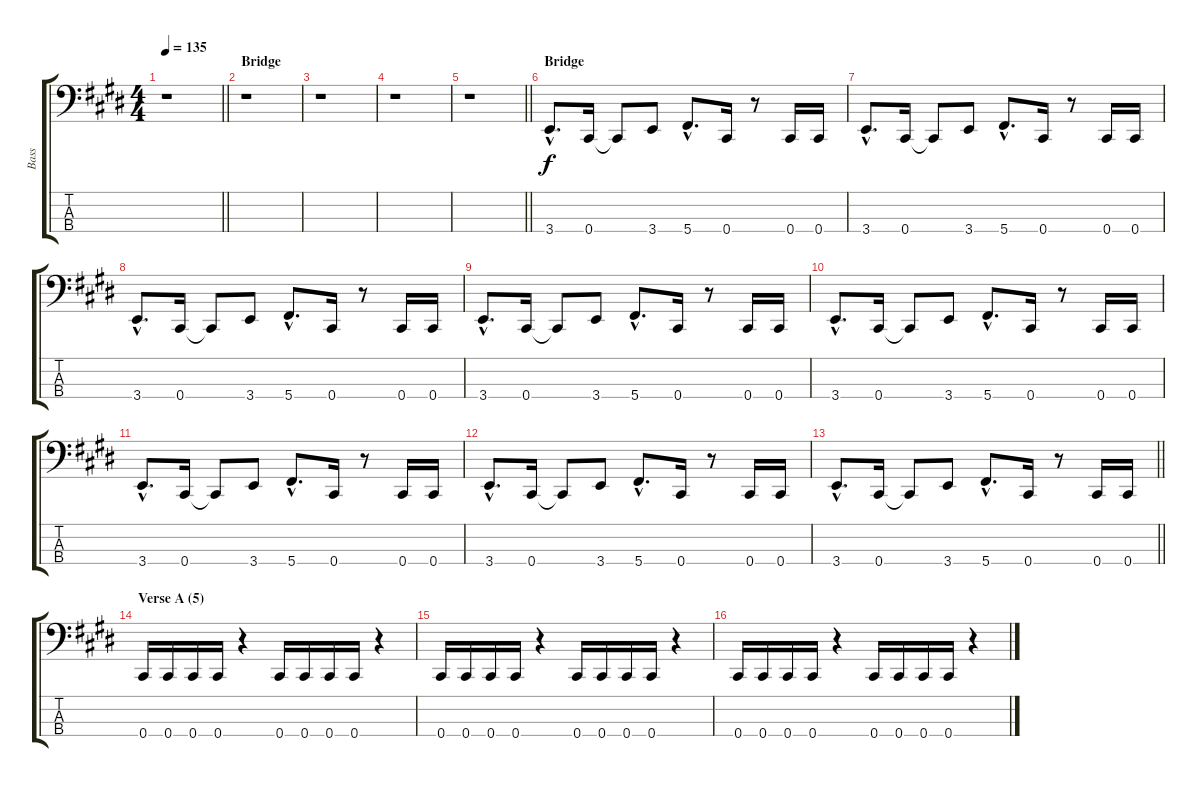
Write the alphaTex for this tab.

\track ("Bass" "Bass") {instrument electricbasspick}
\staff {score tabs}
\tuning (E2 B1 Gb1 Db1) {hide}
\ts (4 4)
\tempo 135
\clef f4
\barLineRight lightlight
\ks c#minor
r.1{dy f} |
\section ("" "Bridge")
r.1 |
r.1 |
r.1 |
\barLineRight lightlight
r.1 |
\section ("" "Bridge")
3.4{hac}.8{d} 0.4.16 0.4{t}.8 3.4.8 5.4{hac}.8{d} 0.4.16 r.8 0.4.16 0.4.16 |
3.4{hac}.8{d} 0.4.16 0.4{t}.8 3.4.8 5.4{hac}.8{d} 0.4.16 r.8 0.4.16 0.4.16 |
3.4{hac}.8{d} 0.4.16 0.4{t}.8 3.4.8 5.4{hac}.8{d} 0.4.16 r.8 0.4.16 0.4.16 |
3.4{hac}.8{d} 0.4.16 0.4{t}.8 3.4.8 5.4{hac}.8{d} 0.4.16 r.8 0.4.16 0.4.16 |
3.4{hac}.8{d} 0.4.16 0.4{t}.8 3.4.8 5.4{hac}.8{d} 0.4.16 r.8 0.4.16 0.4.16 |
3.4{hac}.8{d} 0.4.16 0.4{t}.8 3.4.8 5.4{hac}.8{d} 0.4.16 r.8 0.4.16 0.4.16 |
3.4{hac}.8{d} 0.4.16 0.4{t}.8 3.4.8 5.4{hac}.8{d} 0.4.16 r.8 0.4.16 0.4.16 |
\barLineRight lightlight
3.4{hac}.8{d} 0.4.16 0.4{t}.8 3.4.8 5.4{hac}.8{d} 0.4.16 r.8 0.4.16 0.4.16 |
\section ("" "Verse A (5)")
0.4.16 0.4.16 0.4.16 0.4.16 r.4 0.4.16 0.4.16 0.4.16 0.4.16 r.4 |
0.4.16 0.4.16 0.4.16 0.4.16 r.4 0.4.16 0.4.16 0.4.16 0.4.16 r.4 |
0.4.16 0.4.16 0.4.16 0.4.16 r.4 0.4.16 0.4.16 0.4.16 0.4.16 r.4
